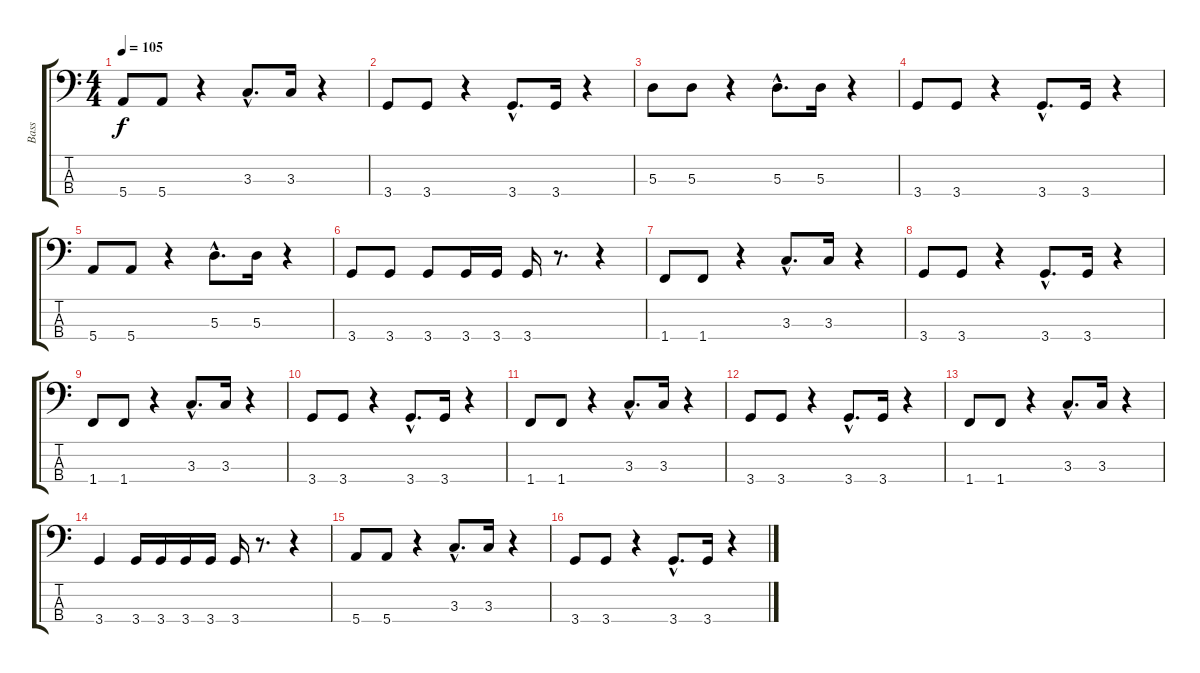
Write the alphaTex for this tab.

\track ("Bass" "Bass") {instrument electricbassfinger}
\staff {score tabs}
\tuning (G2 D2 A1 E1) {hide}
\ts (4 4)
\tempo 105
\clef f4
\ks c
5.4.8{dy f} 5.4.8 r.4 3.3{hac}.8{d} 3.3.16 r.4 |
3.4.8 3.4.8 r.4 3.4{hac}.8{d} 3.4.16 r.4 |
5.3.8 5.3.8 r.4 5.3{hac}.8{d} 5.3.16 r.4 |
3.4.8 3.4.8 r.4 3.4{hac}.8{d} 3.4.16 r.4 |
5.4.8 5.4.8 r.4 5.3{hac}.8{d} 5.3.16 r.4 |
3.4.8 3.4.8 3.4.8 3.4.16 3.4.16 3.4.16 r.8{d} r.4 |
1.4.8 1.4.8 r.4 3.3{hac}.8{d} 3.3.16 r.4 |
3.4.8 3.4.8 r.4 3.4{hac}.8{d} 3.4.16 r.4 |
1.4.8 1.4.8 r.4 3.3{hac}.8{d} 3.3.16 r.4 |
3.4.8 3.4.8 r.4 3.4{hac}.8{d} 3.4.16 r.4 |
1.4.8 1.4.8 r.4 3.3{hac}.8{d} 3.3.16 r.4 |
3.4.8 3.4.8 r.4 3.4{hac}.8{d} 3.4.16 r.4 |
1.4.8 1.4.8 r.4 3.3{hac}.8{d} 3.3.16 r.4 |
3.4.4 3.4.16 3.4.16 3.4.16 3.4.16 3.4.16 r.8{d} r.4 |
5.4.8 5.4.8 r.4 3.3{hac}.8{d} 3.3.16 r.4 |
3.4.8 3.4.8 r.4 3.4{hac}.8{d} 3.4.16 r.4
